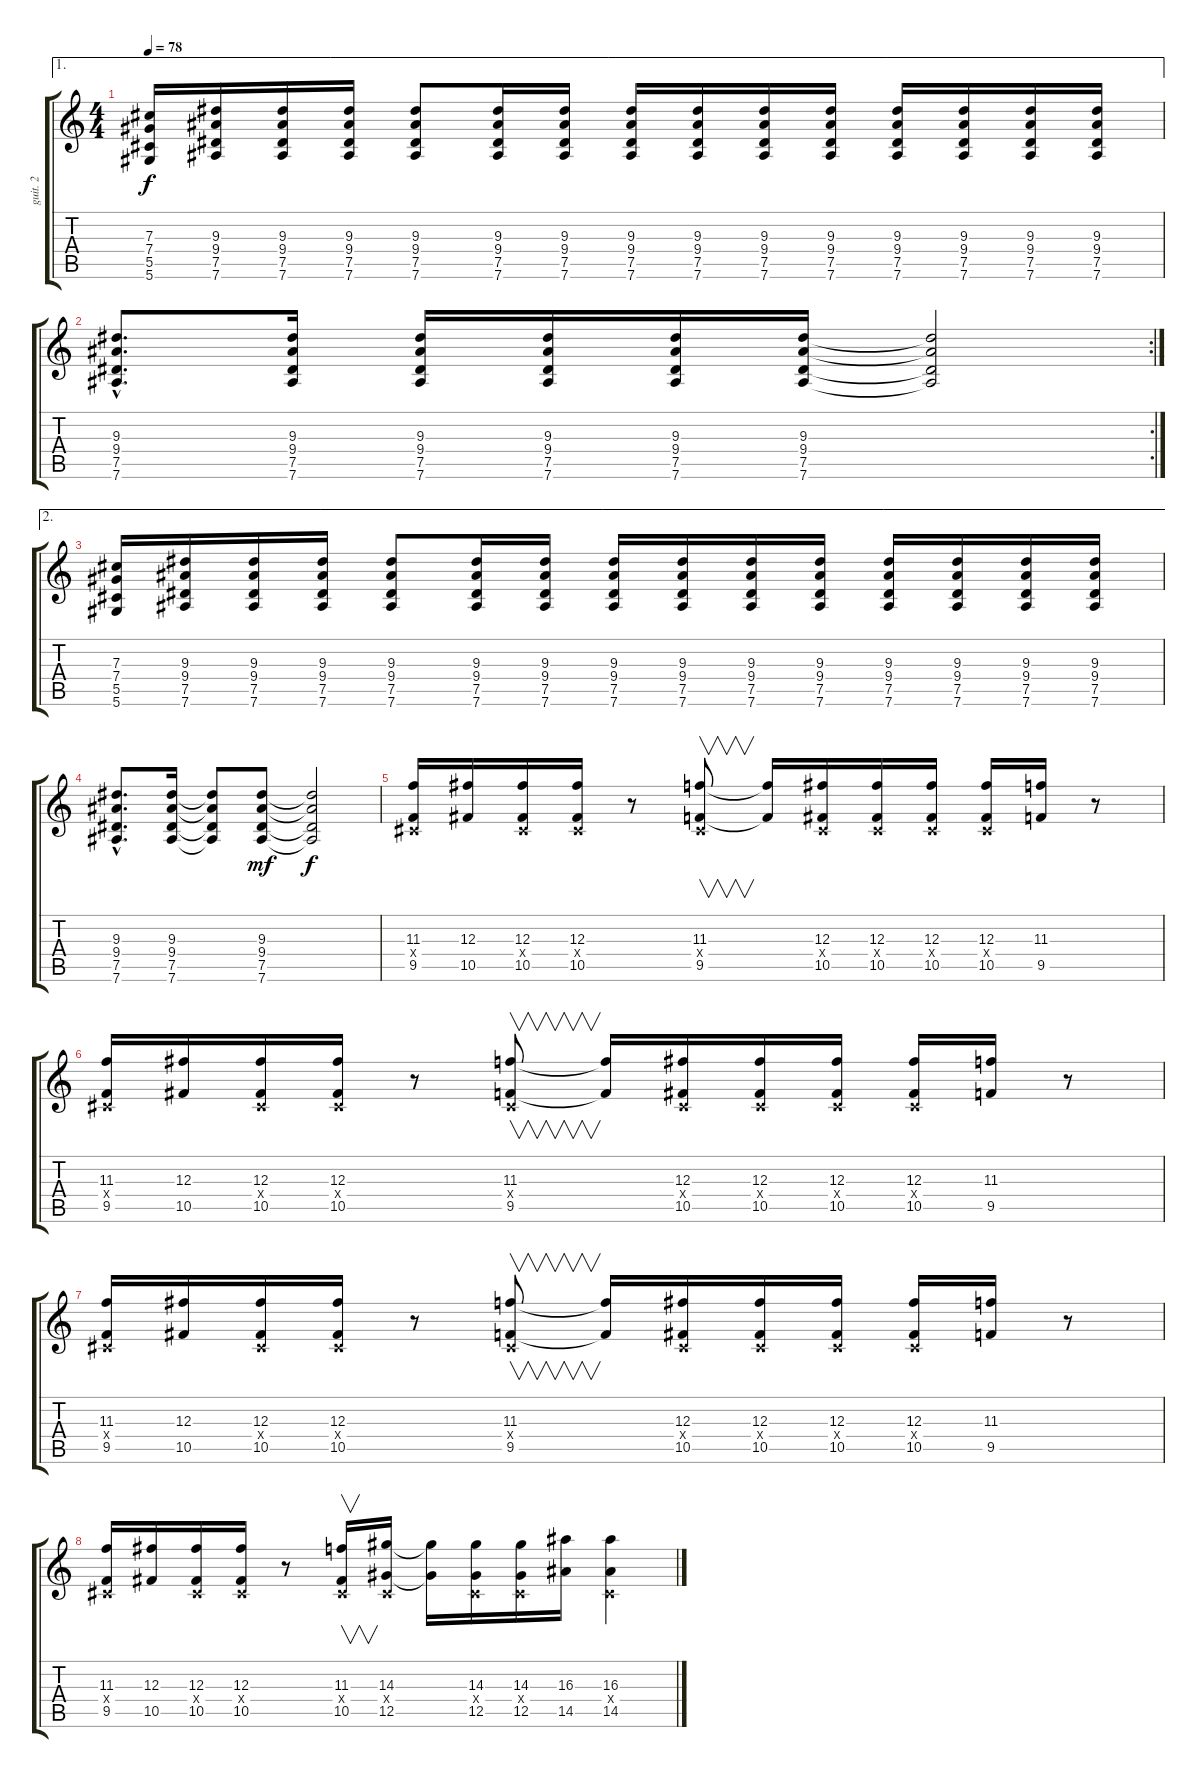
\track ("guit. 2" "guit. 2") {instrument distortionguitar}
\staff {score tabs}
\tuning (Eb4 Bb3 Gb3 Db3 Ab2 Eb2) {hide}
\ae 1
\ts (4 4)
\tempo 78
\clef g2
\ks c
(7.3 7.4 5.5 5.6).16{dy f} (9.3 9.4 7.5 7.6).16 (9.3 9.4 7.5 7.6).16 (9.3 9.4 7.5 7.6).16 (9.3 9.4 7.5 7.6).8 (9.3 9.4 7.5 7.6).16 (9.3 9.4 7.5 7.6).16 (9.3 9.4 7.5 7.6).16 (9.3 9.4 7.5 7.6).16 (9.3 9.4 7.5 7.6).16 (9.3 9.4 7.5 7.6).16 (9.3 9.4 7.5 7.6).16 (9.3 9.4 7.5 7.6).16 (9.3 9.4 7.5 7.6).16 (9.3 9.4 7.5 7.6).16 |
\rc 2
(9.3{hac} 9.4{hac} 7.5{hac} 7.6{hac}).8{d} (9.3 9.4 7.5 7.6).16 (9.3 9.4 7.5 7.6).16 (9.3 9.4 7.5 7.6).16 (9.3 9.4 7.5 7.6).16 (9.3 9.4 7.5 7.6).16 (9.3{t} 9.4{t} 7.5{t} 7.6{t}).2 |
\ae 2
(7.3 7.4 5.5 5.6).16 (9.3 9.4 7.5 7.6).16 (9.3 9.4 7.5 7.6).16 (9.3 9.4 7.5 7.6).16 (9.3 9.4 7.5 7.6).8 (9.3 9.4 7.5 7.6).16 (9.3 9.4 7.5 7.6).16 (9.3 9.4 7.5 7.6).16 (9.3 9.4 7.5 7.6).16 (9.3 9.4 7.5 7.6).16 (9.3 9.4 7.5 7.6).16 (9.3 9.4 7.5 7.6).16 (9.3 9.4 7.5 7.6).16 (9.3 9.4 7.5 7.6).16 (9.3 9.4 7.5 7.6).16 |
(9.3{hac} 9.4{hac} 7.5{hac} 7.6{hac}).8{d} (9.3 9.4 7.5 7.6).16 (9.3{t} 9.4{t} 7.5{t} 7.6{t}).8 (9.3 9.4 7.5 7.6).8{dy mf} (9.3{t} 9.4{t} 7.5{t} 7.6{t}).2{dy f} |
(11.3 0.4{x} 9.5).16{volume 16 instrument distortionguitar} (12.3 10.5).16 (12.3 0.4{x} 10.5).16 (12.3 0.4{x} 10.5).16 r.8 (11.3 0.4{x} 9.5).8{v} (11.3{t} 9.5{t}).16 (12.3 0.4{x} 10.5).16 (12.3 0.4{x} 10.5).16 (12.3 0.4{x} 10.5).16 (12.3 0.4{x} 10.5).16 (11.3 9.5).16 r.8 |
(11.3 0.4{x} 9.5).16 (12.3 10.5).16 (12.3 0.4{x} 10.5).16 (12.3 0.4{x} 10.5).16 r.8 (11.3 0.4{x} 9.5).8{v} (11.3{t} 9.5{t}).16 (12.3 0.4{x} 10.5).16 (12.3 0.4{x} 10.5).16 (12.3 0.4{x} 10.5).16 (12.3 0.4{x} 10.5).16 (11.3 9.5).16 r.8 |
(11.3 0.4{x} 9.5).16 (12.3 10.5).16 (12.3 0.4{x} 10.5).16 (12.3 0.4{x} 10.5).16 r.8 (11.3 0.4{x} 9.5).8{v} (11.3{t} 9.5{t}).16 (12.3 0.4{x} 10.5).16 (12.3 0.4{x} 10.5).16 (12.3 0.4{x} 10.5).16 (12.3 0.4{x} 10.5).16 (11.3 9.5).16 r.8 |
(11.3 0.4{x} 9.5).16 (12.3 10.5).16 (12.3 0.4{x} 10.5).16 (12.3 0.4{x} 10.5).16 r.8 (11.3 0.4{x} 10.5).16{v} (14.3 0.4{x} 12.5).16 (14.3{t} 12.5{t}).16 (14.3 0.4{x} 12.5).16 (14.3 0.4{x} 12.5).16 (16.3 14.5).16 (16.3 0.4{x} 14.5).4
